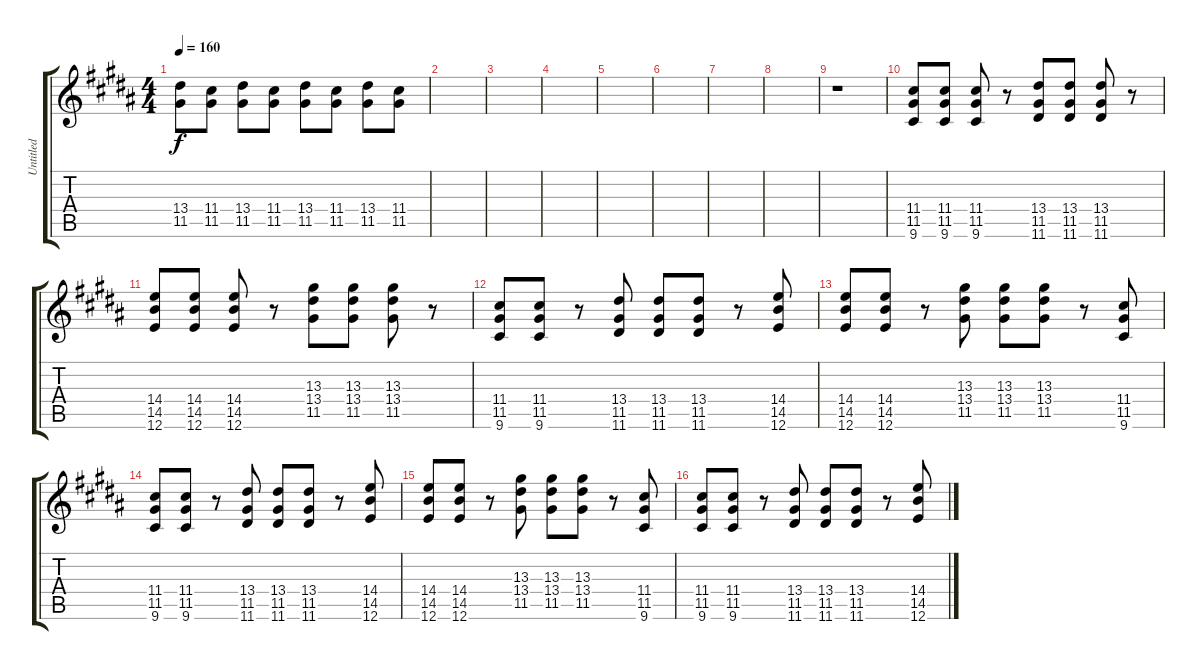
\track ("Untitled" "Untitled") {instrument distortionguitar}
\staff {score tabs}
\tuning (E4 B3 G3 D3 A2 E2) {hide}
\ts (4 4)
\tempo 160
\clef g2
\ks g#minor
(13.4 11.5).8{dy f} (11.4 11.5).8 (13.4 11.5).8 (11.4 11.5).8 (13.4 11.5).8 (11.4 11.5).8 (13.4 11.5).8 (11.4 11.5).8 |
\ks b
|
\ks g#minor
|
|
\ks b
|
\ks g#minor
|
|
|
\ks b
r.1 |
(11.4 11.5 9.6).8 (11.4 11.5 9.6).8 (11.4 11.5 9.6).8 r.8 (13.4 11.5 11.6).8 (13.4 11.5 11.6).8 (13.4 11.5 11.6).8 r.8 |
\ks g#minor
(14.4 14.5 12.6).8 (14.4 14.5 12.6).8 (14.4 14.5 12.6).8 r.8 (13.3 13.4 11.5).8 (13.3 13.4 11.5).8 (13.3 13.4 11.5).8 r.8 |
(11.4 11.5 9.6).8 (11.4 11.5 9.6).8 r.8 (13.4 11.5 11.6).8 (13.4 11.5 11.6).8 (13.4 11.5 11.6).8 r.8 (14.4 14.5 12.6).8 |
(14.4 14.5 12.6).8 (14.4 14.5 12.6).8 r.8 (13.3 13.4 11.5).8 (13.3 13.4 11.5).8 (13.3 13.4 11.5).8 r.8 (11.4 11.5 9.6).8 |
(11.4 11.5 9.6).8 (11.4 11.5 9.6).8 r.8 (13.4 11.5 11.6).8 (13.4 11.5 11.6).8 (13.4 11.5 11.6).8 r.8 (14.4 14.5 12.6).8 |
\ks b
(14.4 14.5 12.6).8 (14.4 14.5 12.6).8 r.8 (13.3 13.4 11.5).8 (13.3 13.4 11.5).8 (13.3 13.4 11.5).8 r.8 (11.4 11.5 9.6).8 |
\ks g#minor
(11.4 11.5 9.6).8 (11.4 11.5 9.6).8 r.8 (13.4 11.5 11.6).8 (13.4 11.5 11.6).8 (13.4 11.5 11.6).8 r.8 (14.4 14.5 12.6).8
